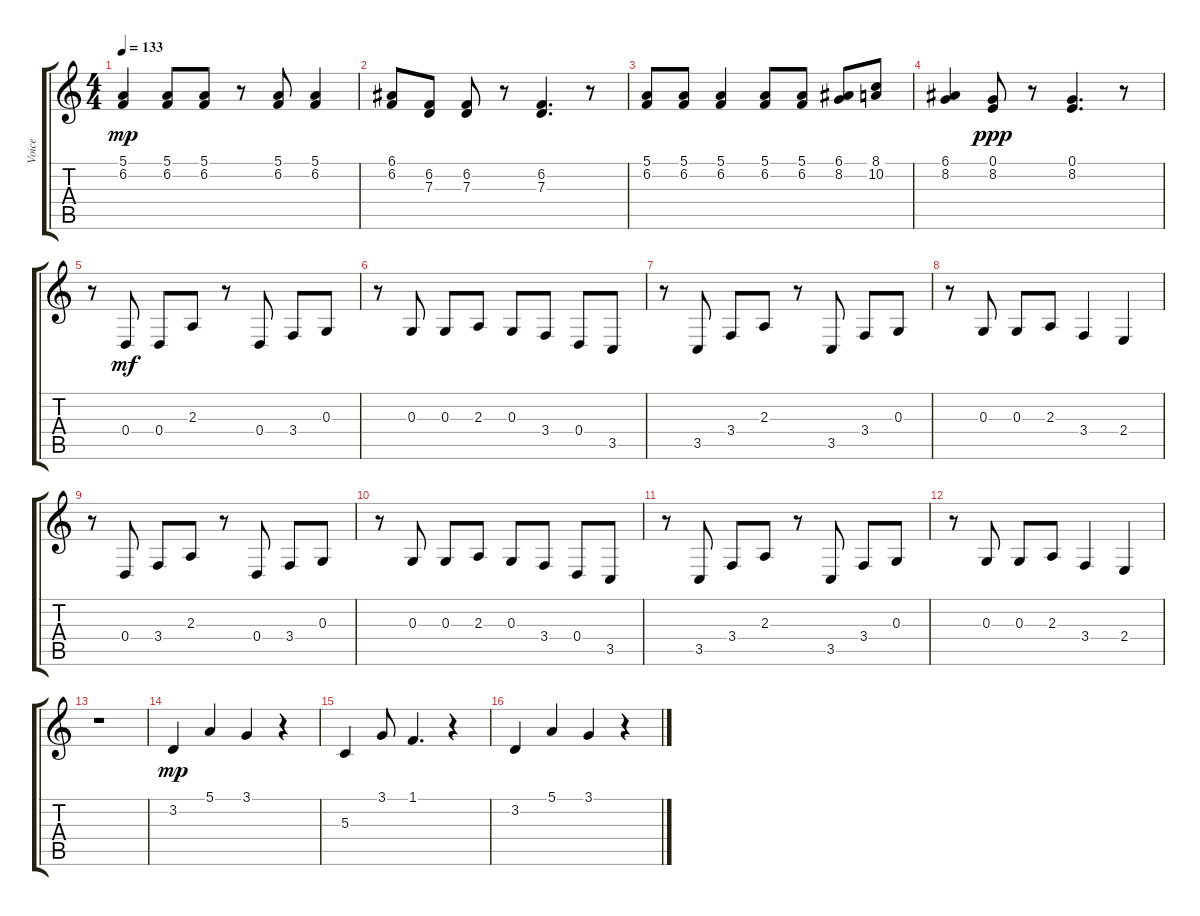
\track ("Voice" "Voice") {instrument lead8bassandlead}
\staff {score tabs}
\tuning (E4 B3 G3 D3 A2 E2) {hide}
\ts (4 4)
\tempo 133
\clef g2
\ks c
(5.1 6.2).4{dy mp} (5.1 6.2).8 (5.1 6.2).8 r.8 (5.1 6.2).8 (5.1 6.2).4 |
(6.1 6.2).8 (6.2 7.3).8 (6.2 7.3).8 r.8 (6.2 7.3).4{d} r.8 |
(5.1 6.2).8 (5.1 6.2).8 (5.1 6.2).4 (5.1 6.2).8 (5.1 6.2).8 (6.1 8.2).8 (8.1 10.2).8 |
(6.1 8.2).4 (0.1 8.2).8{dy ppp} r.8 (0.1 8.2).4{d} r.8 |
r.8 0.4.8{dy mf} 0.4.8{balance 8} 2.3.8 r.8 0.4.8 3.4.8 0.3.8{balance 8} |
r.8 0.3.8 0.3.8 2.3.8 0.3.8 3.4.8 0.4.8 3.5.8 |
r.8 3.5.8 3.4.8 2.3.8 r.8 3.5.8 3.4.8 0.3.8 |
r.8 0.3.8 0.3.8 2.3.8 3.4.4 2.4.4 |
r.8 0.4.8 3.4.8 2.3.8 r.8 0.4.8 3.4.8 0.3.8 |
r.8 0.3.8 0.3.8 2.3.8 0.3.8 3.4.8 0.4.8 3.5.8 |
r.8 3.5.8 3.4.8 2.3.8 r.8 3.5.8 3.4.8 0.3.8 |
r.8 0.3.8 0.3.8 2.3.8 3.4.4 2.4.4 |
r.1 |
3.2.4{dy mp} 5.1.4 3.1.4 r.4 |
5.3.4 3.1.8 1.1.4{d} r.4 |
3.2.4 5.1.4 3.1.4 r.4
